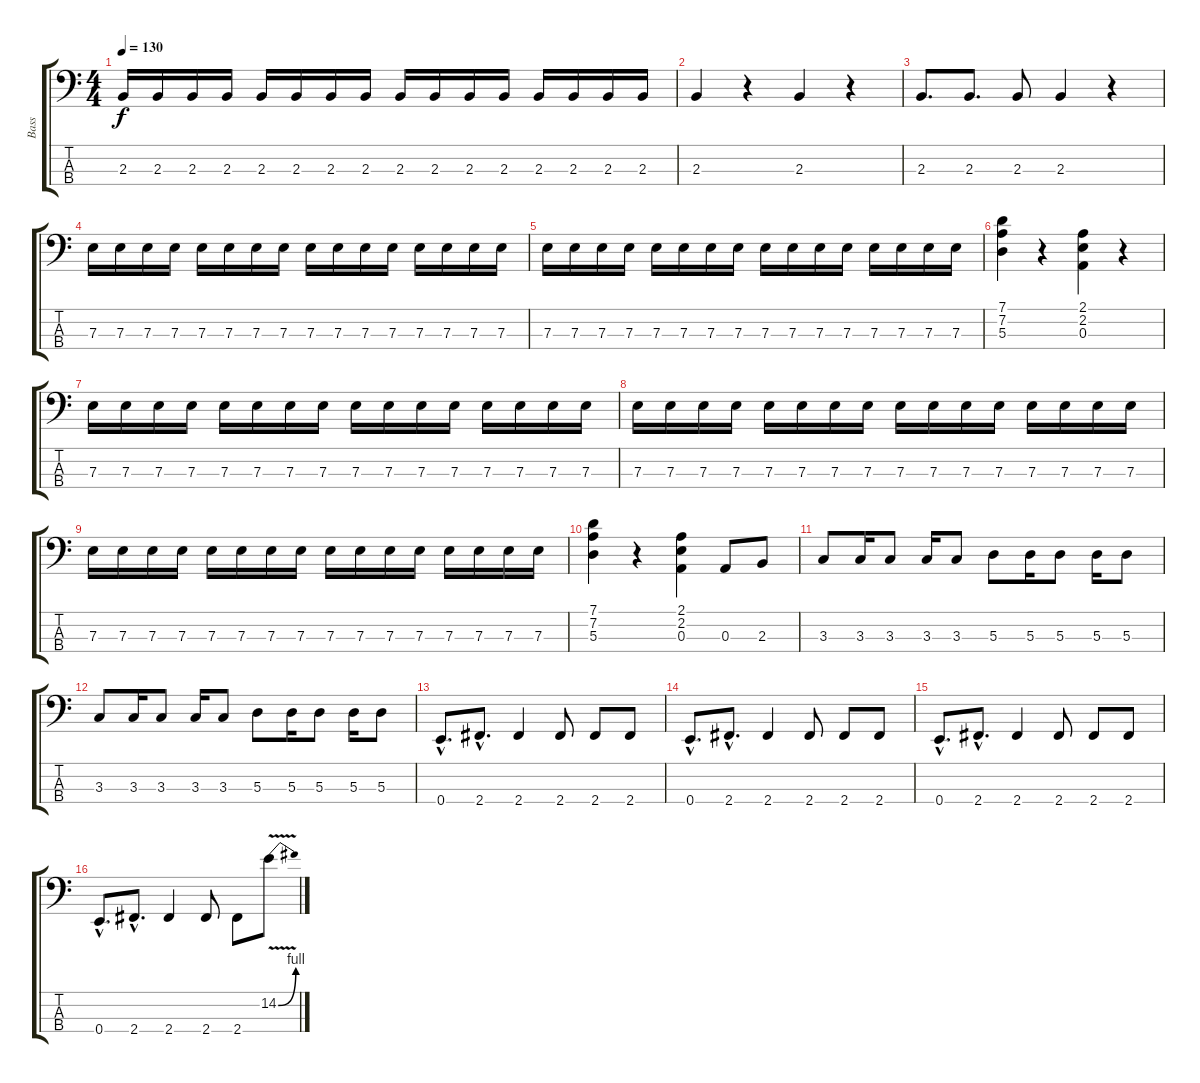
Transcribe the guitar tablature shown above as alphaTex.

\track ("Bass " "Bass ") {instrument electricbassfinger}
\staff {score tabs}
\tuning (G2 D2 A1 E1) {hide}
\ts (4 4)
\tempo 130
\clef f4
\ks c
2.3.16{dy f} 2.3.16 2.3.16 2.3.16 2.3.16 2.3.16 2.3.16 2.3.16 2.3.16 2.3.16 2.3.16 2.3.16 2.3.16 2.3.16 2.3.16 2.3.16 |
2.3.4 r.4 2.3.4 r.4 |
2.3.8{d} 2.3.8{d} 2.3.8 2.3.4 r.4 |
7.3.16 7.3.16 7.3.16 7.3.16 7.3.16 7.3.16 7.3.16 7.3.16 7.3.16 7.3.16 7.3.16 7.3.16 7.3.16 7.3.16 7.3.16 7.3.16 |
7.3.16 7.3.16 7.3.16 7.3.16 7.3.16 7.3.16 7.3.16 7.3.16 7.3.16 7.3.16 7.3.16 7.3.16 7.3.16 7.3.16 7.3.16 7.3.16 |
(7.1 7.2 5.3).4 r.4 (2.1 2.2 0.3).4 r.4 |
7.3.16 7.3.16 7.3.16 7.3.16 7.3.16 7.3.16 7.3.16 7.3.16 7.3.16 7.3.16 7.3.16 7.3.16 7.3.16 7.3.16 7.3.16 7.3.16 |
7.3.16 7.3.16 7.3.16 7.3.16 7.3.16 7.3.16 7.3.16 7.3.16 7.3.16 7.3.16 7.3.16 7.3.16 7.3.16 7.3.16 7.3.16 7.3.16 |
7.3.16 7.3.16 7.3.16 7.3.16 7.3.16 7.3.16 7.3.16 7.3.16 7.3.16 7.3.16 7.3.16 7.3.16 7.3.16 7.3.16 7.3.16 7.3.16 |
(7.1 7.2 5.3).4 r.4 (2.1 2.2 0.3).4 0.3.8 2.3.8 |
3.3.8 3.3.16 3.3.8 3.3.16 3.3.8 5.3.8 5.3.16 5.3.8 5.3.16 5.3.8 |
3.3.8 3.3.16 3.3.8 3.3.16 3.3.8 5.3.8 5.3.16 5.3.8 5.3.16 5.3.8 |
0.4{hac}.8{d} 2.4{hac}.8{d} 2.4.4 2.4.8 2.4.8 2.4.8 |
0.4{hac}.8{d} 2.4{hac}.8{d} 2.4.4 2.4.8 2.4.8 2.4.8 |
0.4{hac}.8{d} 2.4{hac}.8{d} 2.4.4 2.4.8 2.4.8 2.4.8 |
0.4{hac}.8{d} 2.4{hac}.8{d} 2.4.4 2.4.8 2.4.8 14.2{be (bend 0 0 60 4) v}.8
